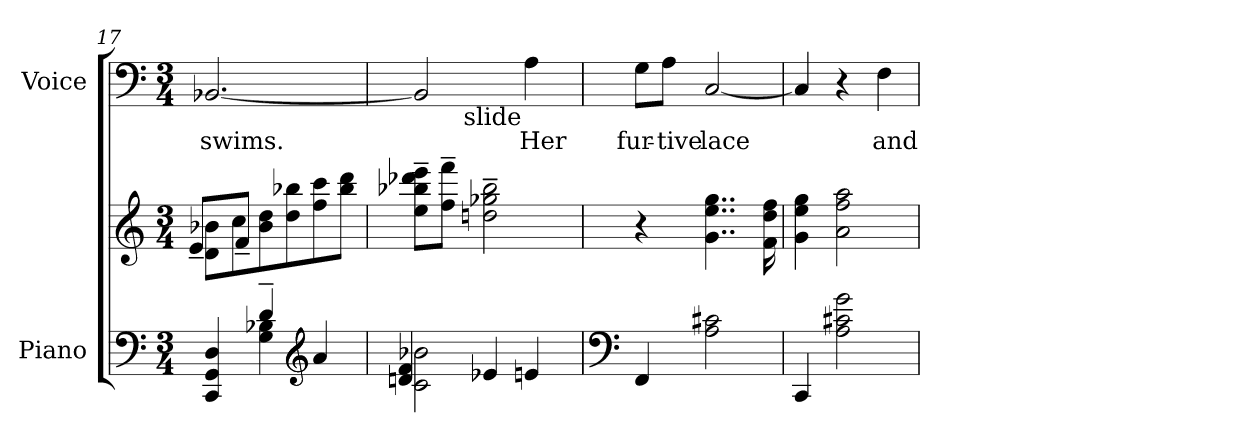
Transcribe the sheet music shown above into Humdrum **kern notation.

**kern	**kern	**kern	**text
*part2	*part2	*part1	*part1
*staff3	*staff2	*staff1	*staff1
*I"Piano	*	*I"Voice	*
*I'Pno.	*	*I'Voice	*
*clefF4	*clefG2	*clefF4	*
*k[]	*k[]	*k[]	*
*M3/4	*M3/4	*M3/4	*
=17	=17	=17	=17
*^	*^	*	*
!	!	!	!	!	!LO:LY:b:color=#000000
4CCi/ 4GGi 4Di	4ryy	8di\ 8b-XiL	8e~i/L	[<2.BB-Xi/	swims.
.	.	8cci\	8f~i/J	.	.
4d~i/	4Gi\ 4B-Xi	8b-i\ 8ddi	2ryy	.	.
.	.	8ddi\ 8bb-Xi	.	.	.
*clefG2	*	*	*	*	*
4ai/	4ryy	8ffi\ 8ccci	.	.	.
.	.	8bb-i\ 8dddiJ	.	.	.
*	*	*v	*v	*	*
=18	=18	=18	=18	=18
*	*	*	*^	*
2ci\ 2b-Xi	4dni/ 4fi	8eei\~ 8bb-Xi~ 8ddd-Xi~ 8eeei~L	2BB-i/]	8ryy	.
.	.	8ffi\~ 8fffi~J	.	32ryy	.
.	.	.	.	64ryy	.
.	.	.	.	256ryy	.
!	!	!	!	!LO:TX:b:t=slide	!
.	.	.	.	2ryy	.
.	4e-Xi/	2ddni\~ 2gg-Xi~ 2bb-i~	.	.	.
!	!	!	!	!	!LO:LY:b:color=#000000
4ryy	4eni/	.	4Ai\	.	Her
.	.	.	.	16ryy	.
.	.	.	.	128.ryy	.
*v	*v	*	*v	*v	*
!!LO:LB:g=z
=19	=19	=19	=19
*clefF4	*	*	*
*^	*	*^	*
!	!	!	!	!	!LO:LY:b:color=#000000
*v	*v	*	*v	*v	*
4FFi/	4r	8Gi\L	fur-
!	!	!	!LO:LY:b:color=#000000
.	.	8Ai\J	-tive
!	!	!	!LO:LY:b:color=#000000
2Ai\ 2c#Xi	4..gi\ 4..eei 4..ggi	[<2Ci/	lace
.	16fi\ 16ddi 16ffi	.	.
=20	=20	=20	=20
4CCi/	4gi\ 4eei 4ggi	4Ci/]	.
2Ai\ 2c#Xi 2gi	2ai\ 2ffi 2aai	4r	.
!	!	!	!LO:LY:b:color=#000000
.	.	4Fi\	and
=	=	=	=
*-	*-	*-	*-
